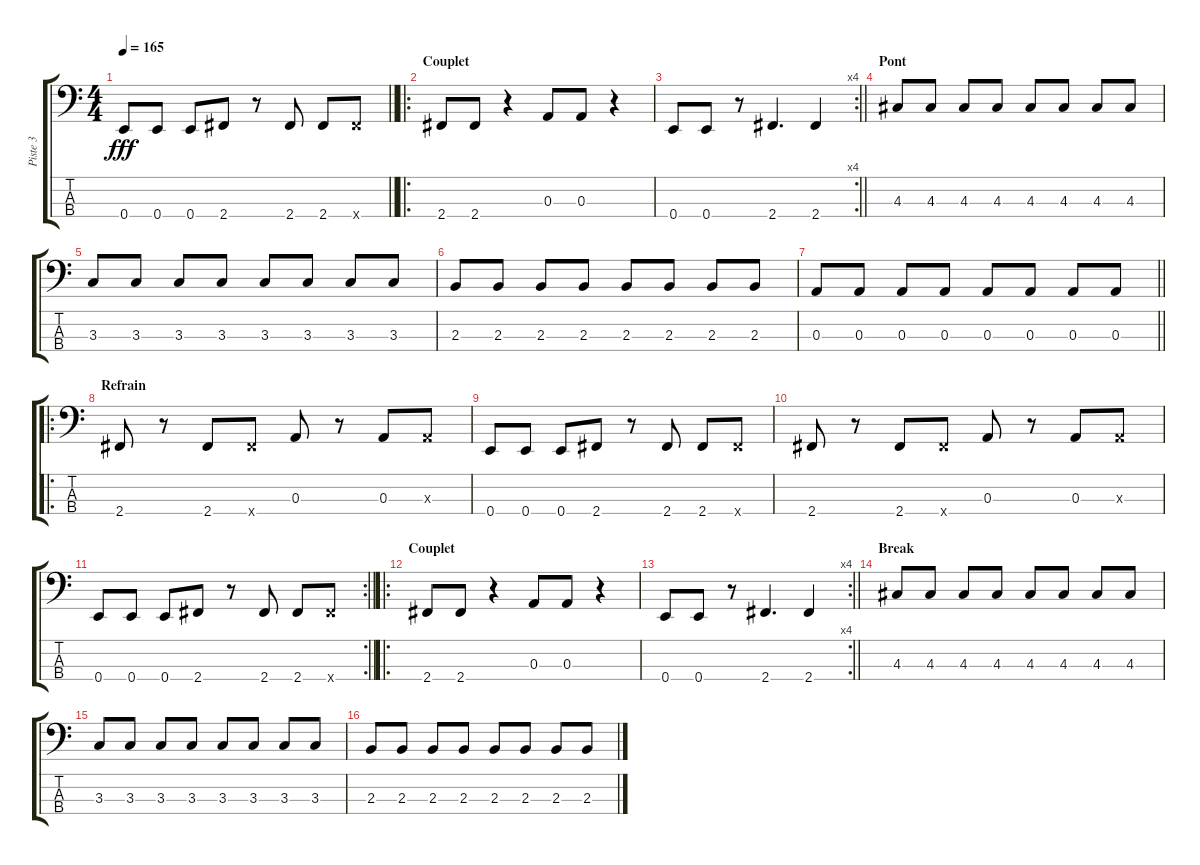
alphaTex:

\track ("Piste 3" "Piste 3") {instrument electricbassfinger}
\staff {score tabs}
\tuning (G2 D2 A1 E1) {hide}
\ts (4 4)
\tempo 165
\clef f4
\barLineRight lightlight
\ks c
0.4.8{dy fff} 0.4.8 0.4.8 2.4.8 r.8 2.4.8 2.4.8 2.4{x}.8 |
\ro
\section ("" "Couplet")
2.4.8 2.4.8 r.4 0.3.8 0.3.8 r.4 |
\rc 4
\barLineRight lightlight
0.4.8 0.4.8 r.8 2.4.4{d} 2.4.4 |
\section ("" "Pont")
4.3.8 4.3.8 4.3.8 4.3.8 4.3.8 4.3.8 4.3.8 4.3.8 |
3.3.8 3.3.8 3.3.8 3.3.8 3.3.8 3.3.8 3.3.8 3.3.8 |
2.3.8 2.3.8 2.3.8 2.3.8 2.3.8 2.3.8 2.3.8 2.3.8 |
\barLineRight lightlight
0.3.8 0.3.8 0.3.8 0.3.8 0.3.8 0.3.8 0.3.8 0.3.8 |
\ro
\section ("" "Refrain")
2.4.8 r.8 2.4.8 2.4{x}.8 0.3.8 r.8 0.3.8 0.3{x}.8 |
0.4.8 0.4.8 0.4.8 2.4.8 r.8 2.4.8 2.4.8 2.4{x}.8 |
2.4.8 r.8 2.4.8 2.4{x}.8 0.3.8 r.8 0.3.8 0.3{x}.8 |
\rc 2
\barLineRight lightlight
0.4.8 0.4.8 0.4.8 2.4.8 r.8 2.4.8 2.4.8 2.4{x}.8 |
\ro
\section ("" "Couplet")
2.4.8 2.4.8 r.4 0.3.8 0.3.8 r.4 |
\rc 4
\barLineRight lightlight
0.4.8 0.4.8 r.8 2.4.4{d} 2.4.4 |
\section ("" "Break")
4.3.8 4.3.8 4.3.8 4.3.8 4.3.8 4.3.8 4.3.8 4.3.8 |
3.3.8 3.3.8 3.3.8 3.3.8 3.3.8 3.3.8 3.3.8 3.3.8 |
2.3.8 2.3.8 2.3.8 2.3.8 2.3.8 2.3.8 2.3.8 2.3.8
